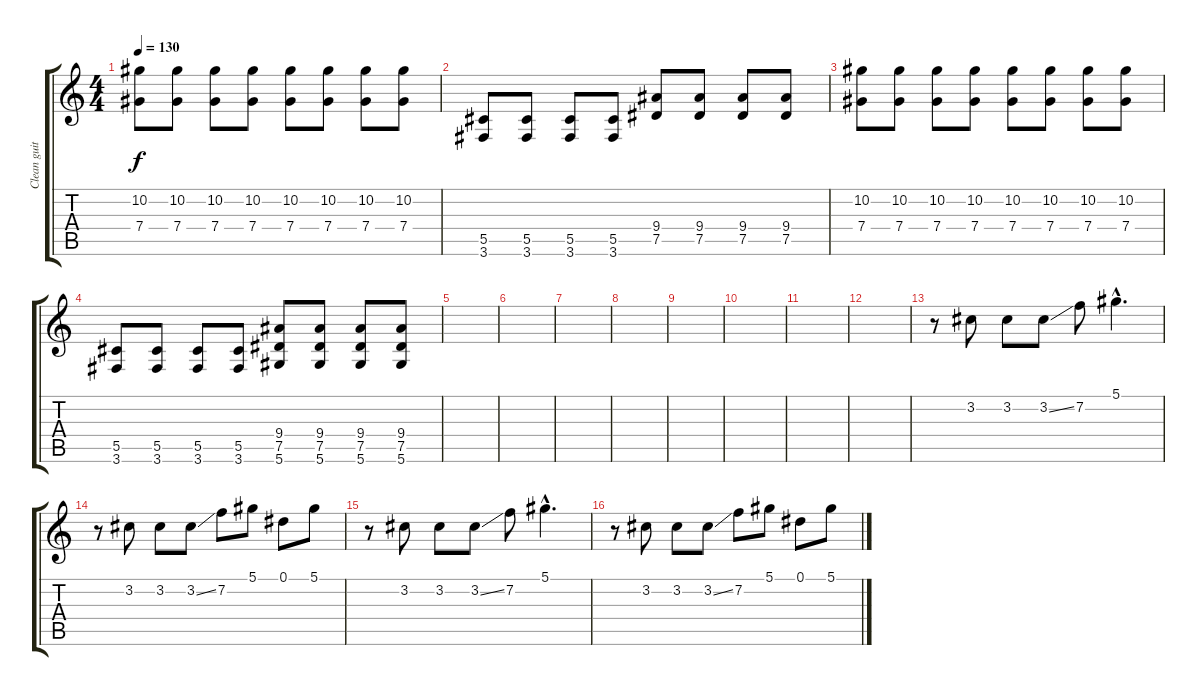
\track ("Clean guitar" "Clean guit") {instrument electricguitarclean}
\staff {score tabs}
\tuning (Eb4 Bb3 Gb3 Db3 Ab2 Eb2) {hide}
\ts (4 4)
\tempo 130
\clef g2
\ks c
(10.2 7.4).8{dy f} (10.2 7.4).8 (10.2 7.4).8 (10.2 7.4).8 (10.2 7.4).8 (10.2 7.4).8 (10.2 7.4).8 (10.2 7.4).8 |
(5.5 3.6).8 (5.5 3.6).8 (5.5 3.6).8 (5.5 3.6).8 (9.4 7.5).8 (9.4 7.5).8 (9.4 7.5).8 (9.4 7.5).8 |
(10.2 7.4).8 (10.2 7.4).8 (10.2 7.4).8 (10.2 7.4).8 (10.2 7.4).8 (10.2 7.4).8 (10.2 7.4).8 (10.2 7.4).8 |
(5.5 3.6).8 (5.5 3.6).8 (5.5 3.6).8 (5.5 3.6).8 (9.4 7.5 5.6).8 (9.4 7.5 5.6).8 (9.4 7.5 5.6).8 (9.4 7.5 5.6).8 |
|
|
|
|
|
|
|
|
r.8{instrument overdrivenguitar} 3.2.8 3.2.8 3.2{ss}.8 7.2.8 5.1{hac}.4{d} |
r.8 3.2.8 3.2.8 3.2{ss}.8 7.2.8 5.1.8 0.1.8 5.1.8 |
r.8{instrument overdrivenguitar} 3.2.8 3.2.8 3.2{ss}.8 7.2.8 5.1{hac}.4{d} |
r.8 3.2.8 3.2.8 3.2{ss}.8 7.2.8 5.1.8 0.1.8 5.1.8
